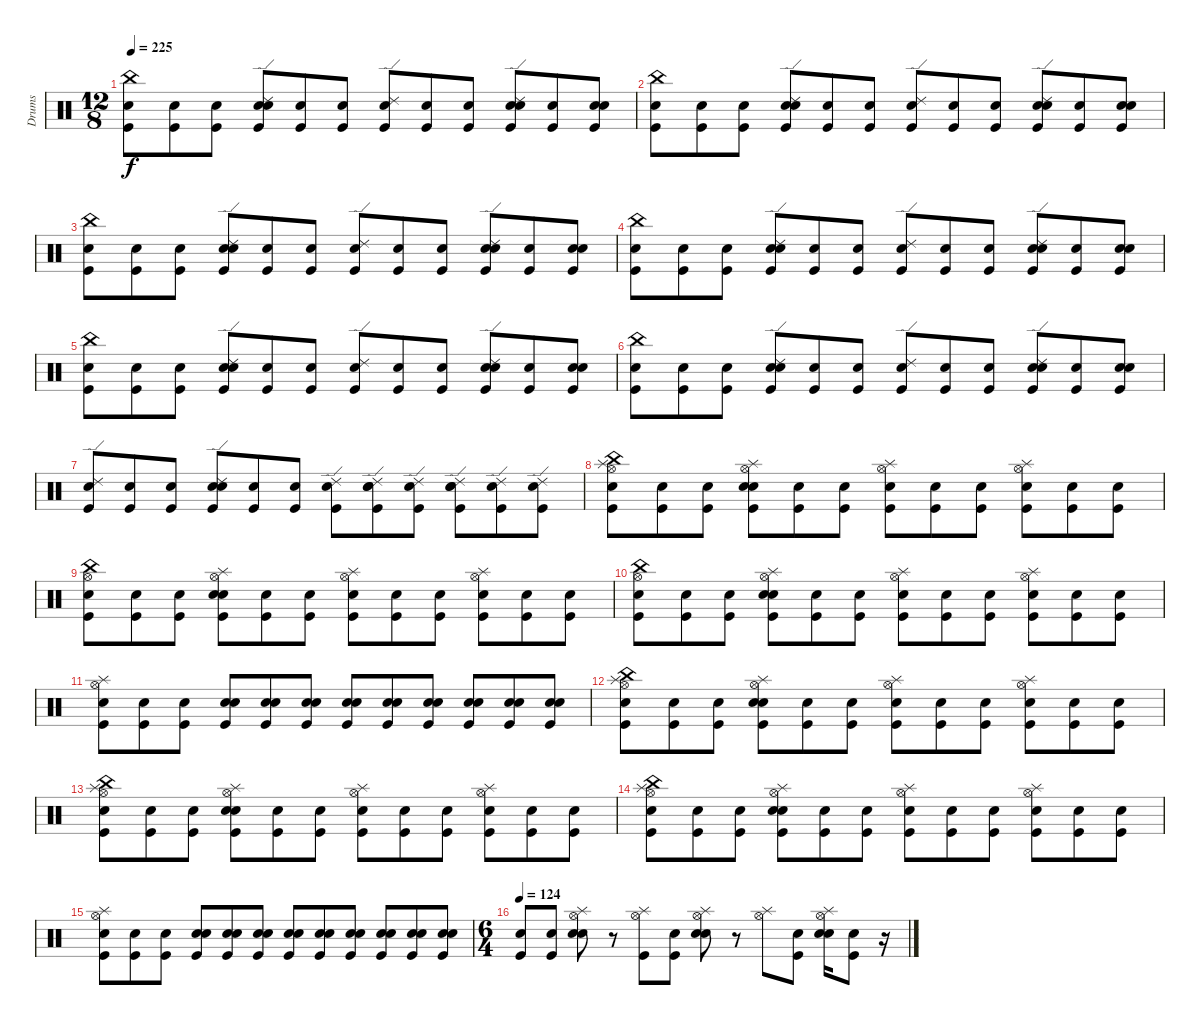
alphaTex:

\track ("Drums" "Drums") {instrument percussion}
\staff {score}
\articulation defaults
\ts (12 8)
\tempo 225
\clef neutral
\ks c
("Snare (hit)" "Kick (hit)" "China (hit)").8{dy f} ("Snare (hit)" "Kick (hit)").8 ("Snare (hit)" "Kick (hit)").8 ("Snare (hit)" "Kick (hit)" "Snare (hit) 2" "Ride (edge) 2").8 ("Snare (hit)" "Kick (hit)").8 ("Snare (hit)" "Kick (hit)").8 ("Snare (hit)" "Kick (hit)" "Ride (edge) 2").8 ("Snare (hit)" "Kick (hit)").8 ("Snare (hit)" "Kick (hit)").8 ("Snare (hit)" "Kick (hit)" "Snare (hit) 2" "Ride (edge) 2").8 ("Snare (hit)" "Kick (hit)").8 ("Snare (hit)" "Kick (hit)" "Snare (hit) 2").8 |
("Snare (hit)" "Kick (hit)" "China (hit)").8 ("Snare (hit)" "Kick (hit)").8 ("Snare (hit)" "Kick (hit)").8 ("Snare (hit)" "Kick (hit)" "Snare (hit) 2" "Ride (edge) 2").8 ("Snare (hit)" "Kick (hit)").8 ("Snare (hit)" "Kick (hit)").8 ("Snare (hit)" "Kick (hit)" "Ride (edge) 2").8 ("Snare (hit)" "Kick (hit)").8 ("Snare (hit)" "Kick (hit)").8 ("Snare (hit)" "Kick (hit)" "Snare (hit) 2" "Ride (edge) 2").8 ("Snare (hit)" "Kick (hit)").8 ("Snare (hit)" "Kick (hit)" "Snare (hit) 2").8 |
("Snare (hit)" "Kick (hit)" "China (hit)").8 ("Snare (hit)" "Kick (hit)").8 ("Snare (hit)" "Kick (hit)").8 ("Snare (hit)" "Kick (hit)" "Snare (hit) 2" "Ride (edge) 2").8 ("Snare (hit)" "Kick (hit)").8 ("Snare (hit)" "Kick (hit)").8 ("Snare (hit)" "Kick (hit)" "Ride (edge) 2").8 ("Snare (hit)" "Kick (hit)").8 ("Snare (hit)" "Kick (hit)").8 ("Snare (hit)" "Kick (hit)" "Snare (hit) 2" "Ride (edge) 2").8 ("Snare (hit)" "Kick (hit)").8 ("Snare (hit)" "Kick (hit)" "Snare (hit) 2").8 |
("Snare (hit)" "Kick (hit)" "China (hit)").8 ("Snare (hit)" "Kick (hit)").8 ("Snare (hit)" "Kick (hit)").8 ("Snare (hit)" "Kick (hit)" "Snare (hit) 2" "Ride (edge) 2").8 ("Snare (hit)" "Kick (hit)").8 ("Snare (hit)" "Kick (hit)").8 ("Snare (hit)" "Kick (hit)" "Ride (edge) 2").8 ("Snare (hit)" "Kick (hit)").8 ("Snare (hit)" "Kick (hit)").8 ("Snare (hit)" "Kick (hit)" "Snare (hit) 2" "Ride (edge) 2").8 ("Snare (hit)" "Kick (hit)").8 ("Snare (hit)" "Kick (hit)" "Snare (hit) 2").8 |
("Snare (hit)" "Kick (hit)" "China (hit)").8 ("Snare (hit)" "Kick (hit)").8 ("Snare (hit)" "Kick (hit)").8 ("Snare (hit)" "Kick (hit)" "Snare (hit) 2" "Ride (edge) 2").8 ("Snare (hit)" "Kick (hit)").8 ("Snare (hit)" "Kick (hit)").8 ("Snare (hit)" "Kick (hit)" "Ride (edge) 2").8 ("Snare (hit)" "Kick (hit)").8 ("Snare (hit)" "Kick (hit)").8 ("Snare (hit)" "Kick (hit)" "Snare (hit) 2" "Ride (edge) 2").8 ("Snare (hit)" "Kick (hit)").8 ("Snare (hit)" "Kick (hit)" "Snare (hit) 2").8 |
("Snare (hit)" "Kick (hit)" "China (hit)").8 ("Snare (hit)" "Kick (hit)").8 ("Snare (hit)" "Kick (hit)").8 ("Snare (hit)" "Kick (hit)" "Snare (hit) 2" "Ride (edge) 2").8 ("Snare (hit)" "Kick (hit)").8 ("Snare (hit)" "Kick (hit)").8 ("Snare (hit)" "Kick (hit)" "Ride (edge) 2").8 ("Snare (hit)" "Kick (hit)").8 ("Snare (hit)" "Kick (hit)").8 ("Snare (hit)" "Kick (hit)" "Snare (hit) 2" "Ride (edge) 2").8 ("Snare (hit)" "Kick (hit)").8 ("Snare (hit)" "Kick (hit)" "Snare (hit) 2").8 |
("Snare (hit)" "Kick (hit)" "Ride (edge) 2").8 ("Snare (hit)" "Kick (hit)").8 ("Snare (hit)" "Kick (hit)").8 ("Snare (hit)" "Kick (hit)" "Snare (hit) 2" "Ride (edge) 2").8 ("Snare (hit)" "Kick (hit)").8 ("Snare (hit)" "Kick (hit)").8 ("Snare (hit)" "Kick (hit)" "Ride (edge) 2").8 ("Snare (hit)" "Kick (hit)" "Snare (hit) 2" "Ride (edge) 2").8 ("Snare (hit)" "Kick (hit)" "Ride (edge) 2").8 ("Snare (hit)" "Kick (hit)" "Snare (hit) 2" "Ride (edge) 2").8 ("Snare (hit)" "Kick (hit)" "Ride (edge) 2").8 ("Snare (hit)" "Kick (hit)" "Ride (edge) 2").8 |
("Snare (hit)" "Kick (hit)" "Hi-Hat (open)" "China (hit)" "Splash (hit)").8 ("Snare (hit)" "Kick (hit)").8 ("Snare (hit)" "Kick (hit)").8 ("Snare (hit)" "Kick (hit)" "Snare (hit) 2" "Hi-Hat (open)" "Splash (hit)").8 ("Snare (hit)" "Kick (hit)").8 ("Snare (hit)" "Kick (hit)").8 ("Snare (hit)" "Kick (hit)" "Hi-Hat (open)" "Splash (hit)").8 ("Snare (hit)" "Kick (hit)").8 ("Snare (hit)" "Kick (hit)").8 ("Snare (hit)" "Kick (hit)" "Hi-Hat (open)" "Splash (hit)").8 ("Snare (hit)" "Kick (hit)").8 ("Snare (hit)" "Kick (hit)").8 |
("Snare (hit)" "Kick (hit)" "Hi-Hat (open)" "China (hit)").8 ("Snare (hit)" "Kick (hit)").8 ("Snare (hit)" "Kick (hit)").8 ("Snare (hit)" "Kick (hit)" "Snare (hit) 2" "Hi-Hat (open)" "Splash (hit)").8 ("Snare (hit)" "Kick (hit)").8 ("Snare (hit)" "Kick (hit)").8 ("Snare (hit)" "Kick (hit)" "Hi-Hat (open)" "Splash (hit)").8 ("Snare (hit)" "Kick (hit)").8 ("Snare (hit)" "Kick (hit)").8 ("Snare (hit)" "Kick (hit)" "Hi-Hat (open)" "Splash (hit)").8 ("Snare (hit)" "Kick (hit)").8 ("Snare (hit)" "Kick (hit)").8 |
("Snare (hit)" "Kick (hit)" "Hi-Hat (open)" "China (hit)").8 ("Snare (hit)" "Kick (hit)").8 ("Snare (hit)" "Kick (hit)").8 ("Snare (hit)" "Kick (hit)" "Snare (hit) 2" "Hi-Hat (open)" "Splash (hit)").8 ("Snare (hit)" "Kick (hit)").8 ("Snare (hit)" "Kick (hit)").8 ("Snare (hit)" "Kick (hit)" "Hi-Hat (open)" "Splash (hit)").8 ("Snare (hit)" "Kick (hit)").8 ("Snare (hit)" "Kick (hit)").8 ("Snare (hit)" "Kick (hit)" "Hi-Hat (open)" "Splash (hit)").8 ("Snare (hit)" "Kick (hit)").8 ("Snare (hit)" "Kick (hit)").8 |
("Snare (hit)" "Kick (hit)" "Hi-Hat (open)" "Splash (hit)").8 ("Snare (hit)" "Kick (hit)").8 ("Snare (hit)" "Kick (hit)").8 ("Snare (hit)" "Kick (hit)" "Snare (hit) 2").8 ("Snare (hit)" "Kick (hit)" "Snare (hit) 2").8 ("Snare (hit)" "Kick (hit)" "Snare (hit) 2").8 ("Snare (hit)" "Kick (hit)" "Snare (hit) 2").8 ("Snare (hit)" "Kick (hit)" "Snare (hit) 2").8 ("Snare (hit)" "Kick (hit)" "Snare (hit) 2").8 ("Snare (hit)" "Kick (hit)" "Snare (hit) 2").8 ("Snare (hit)" "Kick (hit)" "Snare (hit) 2").8 ("Snare (hit)" "Kick (hit)" "Snare (hit) 2").8 |
("Snare (hit)" "Kick (hit)" "Hi-Hat (open)" "China (hit)" "Splash (hit)").8 ("Snare (hit)" "Kick (hit)").8 ("Snare (hit)" "Kick (hit)").8 ("Snare (hit)" "Kick (hit)" "Snare (hit) 2" "Hi-Hat (open)" "Splash (hit)").8 ("Snare (hit)" "Kick (hit)").8 ("Snare (hit)" "Kick (hit)").8 ("Snare (hit)" "Kick (hit)" "Hi-Hat (open)" "Splash (hit)").8 ("Snare (hit)" "Kick (hit)").8 ("Snare (hit)" "Kick (hit)").8 ("Snare (hit)" "Kick (hit)" "Hi-Hat (open)" "Splash (hit)").8 ("Snare (hit)" "Kick (hit)").8 ("Snare (hit)" "Kick (hit)").8 |
("Snare (hit)" "Kick (hit)" "Hi-Hat (open)" "China (hit)" "Splash (hit)").8 ("Snare (hit)" "Kick (hit)").8 ("Snare (hit)" "Kick (hit)").8 ("Snare (hit)" "Kick (hit)" "Snare (hit) 2" "Hi-Hat (open)" "Splash (hit)").8 ("Snare (hit)" "Kick (hit)").8 ("Snare (hit)" "Kick (hit)").8 ("Snare (hit)" "Kick (hit)" "Hi-Hat (open)" "Splash (hit)").8 ("Snare (hit)" "Kick (hit)").8 ("Snare (hit)" "Kick (hit)").8 ("Snare (hit)" "Kick (hit)" "Hi-Hat (open)" "Splash (hit)").8 ("Snare (hit)" "Kick (hit)").8 ("Snare (hit)" "Kick (hit)").8 |
("Snare (hit)" "Kick (hit)" "Hi-Hat (open)" "China (hit)" "Splash (hit)").8 ("Snare (hit)" "Kick (hit)").8 ("Snare (hit)" "Kick (hit)").8 ("Snare (hit)" "Kick (hit)" "Snare (hit) 2" "Hi-Hat (open)" "Splash (hit)").8 ("Snare (hit)" "Kick (hit)").8 ("Snare (hit)" "Kick (hit)").8 ("Snare (hit)" "Kick (hit)" "Hi-Hat (open)" "Splash (hit)").8 ("Snare (hit)" "Kick (hit)").8 ("Snare (hit)" "Kick (hit)").8 ("Snare (hit)" "Kick (hit)" "Hi-Hat (open)" "Splash (hit)").8 ("Snare (hit)" "Kick (hit)").8 ("Snare (hit)" "Kick (hit)").8 |
("Snare (hit)" "Kick (hit)" "Hi-Hat (open)" "Splash (hit)").8 ("Snare (hit)" "Kick (hit)").8 ("Snare (hit)" "Kick (hit)").8 ("Snare (hit)" "Kick (hit)" "Snare (hit) 2").8 ("Snare (hit)" "Kick (hit)" "Snare (hit) 2").8 ("Snare (hit)" "Kick (hit)" "Snare (hit) 2").8 ("Snare (hit)" "Kick (hit)" "Snare (hit) 2").8 ("Snare (hit)" "Kick (hit)" "Snare (hit) 2").8 ("Snare (hit)" "Kick (hit)" "Snare (hit) 2").8 ("Snare (hit)" "Kick (hit)" "Snare (hit) 2").8 ("Snare (hit)" "Kick (hit)" "Snare (hit) 2").8 ("Snare (hit)" "Kick (hit)" "Snare (hit) 2").8 |
\ts (6 4)
\tempo 124
("Snare (hit)" "Kick (hit)").8 ("Snare (hit)" "Kick (hit)").8 ("Snare (hit)" "Snare (hit) 2" "Hi-Hat (open)" "Splash (hit)").8 r.8 ("Kick (hit)" "Hi-Hat (open)" "Splash (hit)").8 ("Snare (hit)" "Kick (hit)").8 ("Snare (hit)" "Snare (hit) 2" "Hi-Hat (open)" "Splash (hit)").8 r.8 ("Hi-Hat (open)" "Splash (hit)").8 ("Snare (hit)" "Kick (hit)").8 ("Snare (hit)" "Snare (hit) 2" "Hi-Hat (open)" "Splash (hit)").16 ("Snare (hit)" "Kick (hit)").8 r.16
